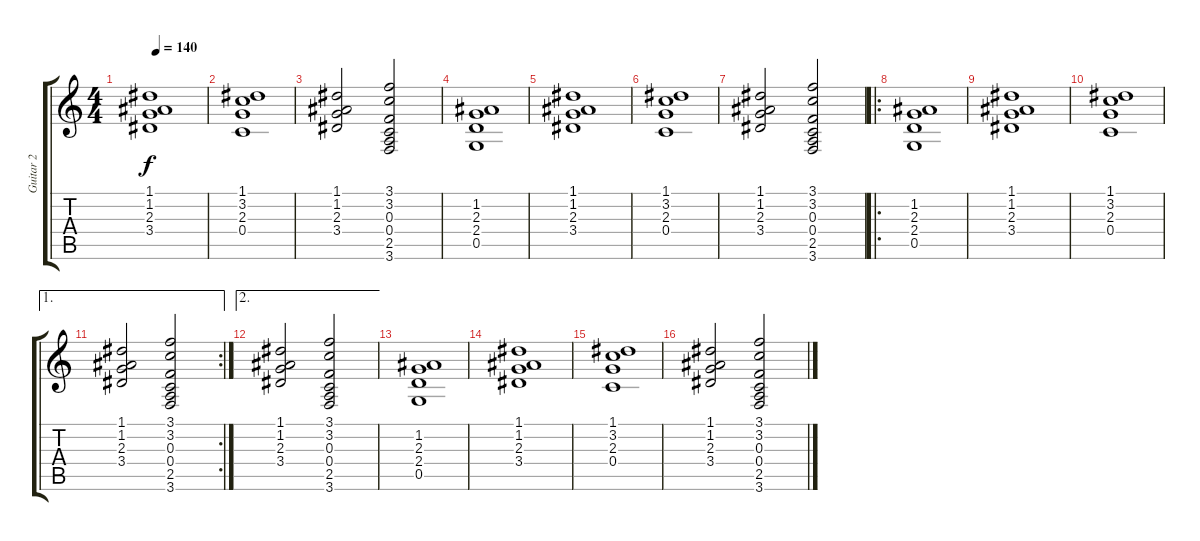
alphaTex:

\track ("Guitar 2" "Guitar 2") {instrument distortionguitar}
\staff {score tabs}
\tuning (D4 A3 F3 C3 G2 D2) {hide}
\ts (4 4)
\tempo 140
\clef g2
\ks c
(1.1 1.2 2.3 3.4).1{dy f} |
(1.1 3.2 2.3 0.4).1 |
(1.1 1.2 2.3 3.4).2 (3.1 3.2 0.3 0.4 2.5 3.6).2 |
(1.2 2.3 2.4 0.5).1 |
(1.1 1.2 2.3 3.4).1 |
(1.1 3.2 2.3 0.4).1 |
(1.1 1.2 2.3 3.4).2 (3.1 3.2 0.3 0.4 2.5 3.6).2 |
\ro
(1.2 2.3 2.4 0.5).1 |
(1.1 1.2 2.3 3.4).1 |
(1.1 3.2 2.3 0.4).1 |
\ae 1
\rc 2
(1.1 1.2 2.3 3.4).2 (3.1 3.2 0.3 0.4 2.5 3.6).2 |
\ae 2
(1.1 1.2 2.3 3.4).2 (3.1 3.2 0.3 0.4 2.5 3.6).2 |
(1.2 2.3 2.4 0.5).1{volume 12} |
(1.1 1.2 2.3 3.4).1 |
(1.1 3.2 2.3 0.4).1 |
(1.1 1.2 2.3 3.4).2 (3.1 3.2 0.3 0.4 2.5 3.6).2
